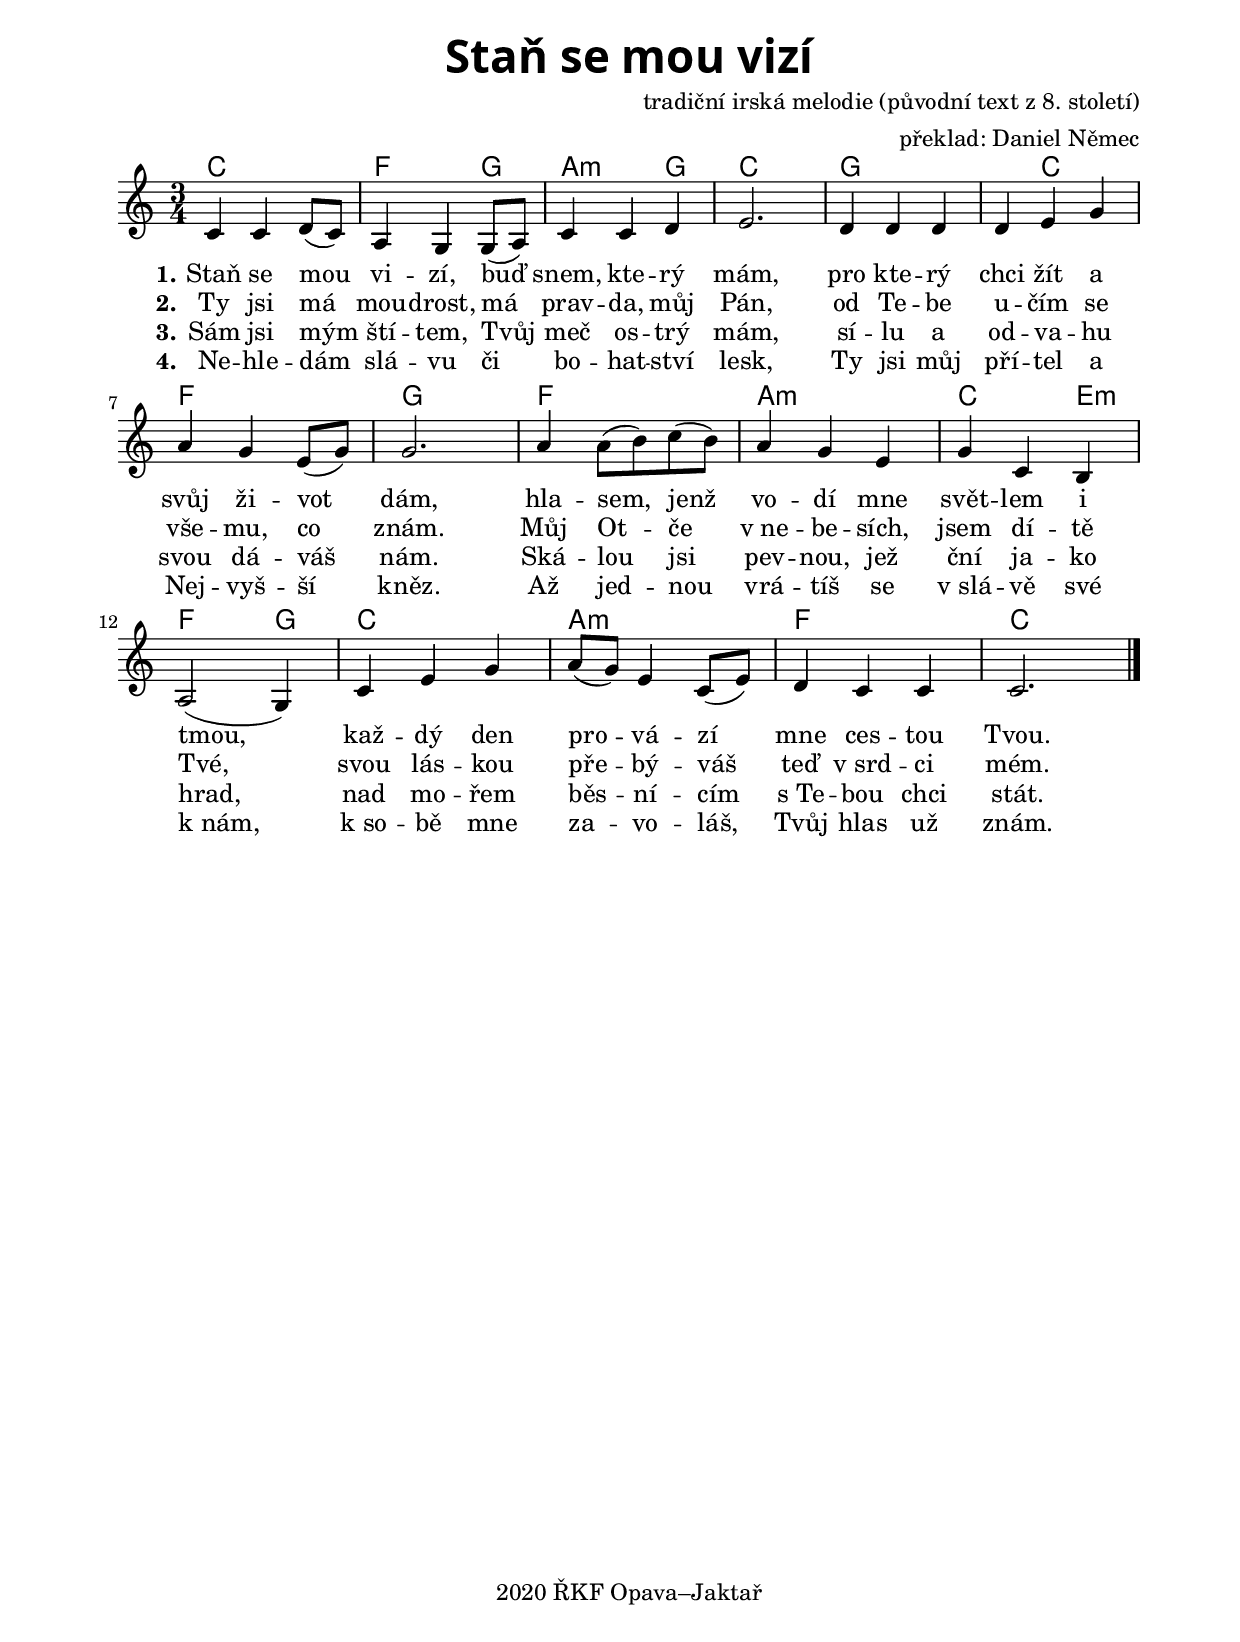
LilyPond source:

\version "2.16.2"

\header {
  title = \markup
  \override #'(font-name . "Alegreya Sans Black")
  \override #'(font-size . 6)
  "Staň se mou vizí"
  composer = "tradiční irská melodie (původní text z 8. století)"
  arranger = "překlad: Daniel Němec"
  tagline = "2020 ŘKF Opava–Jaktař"
}

%#(set-global-staff-size 19)

\paper {
  system-system-spacing #'minimum-distance = #15
  
  top-margin = 1.5\cm
  left-margin = 2\cm
  right-margin = 1.7\cm
  bottom-margin = 1.5\cm
  indent = 0\cm
  %ragged-last = ##t
  %print-all-headers = ##t
}

global = {
  %\override Staff.TimeSignature #'stencil = ##f % hide time signature
  \time 3/4
  %\tempo 4 = 115
  \key c \major
  %\set Timing.beamExceptions = #'()
  %\set Timing.baseMoment = #(ly:make-moment 1 4)
  %\set Timing.beatStructure = #'(1 1 1 1)
}

soprano = \relative c' {
  \global
  c4 c d8( c)
  a4 g g8( a)
  c4 c d
  e2.
  d4 d d
  d e g
  a g e8( g)
  g2.
  a4 a8( b) c( b)
  a4 g e
  g c, b
  a2( g4)
  c4 e g
  a8( g) e4 c8( e)
  d4 c c
  c2.
  \bar "|."
}

verse_one = \lyricmode {
  \set stanza = "1."
  Staň se mou vi -- zí,
  buď snem, kte -- rý mám,
  pro kte -- rý chci žít
  a svůj ži -- vot dám,
  hla -- sem, jenž vo -- dí mne
  svět -- lem i tmou,
  kaž -- dý den pro -- vá -- zí
  mne ces -- tou Tvou.
}
verse_two = \lyricmode {
  \set stanza = "2."
  Ty jsi má mou -- drost,
  má prav -- da, můj Pán,
  od Te -- be u -- čím se
  vše -- mu, co znám.
  Můj Ot -- če "v ne" -- be -- sích,
  jsem dí -- tě Tvé,
  svou lás -- kou pře -- bý -- váš
  teď "v srd" -- ci mém.
}
verse_three = \lyricmode {
  \set stanza = "3."
  Sám jsi mým ští -- tem,
  Tvůj meč os -- trý mám,
  sí -- lu a od -- va -- hu
  svou dá -- váš nám.
  Ská -- lou jsi pev -- nou,
  jež ční ja -- ko hrad,
  nad mo -- řem běs -- ní -- cím
  "s Te" -- bou chci stát.
}
verse_four = \lyricmode {
  \set stanza = "4."
  Ne -- hle -- dám slá -- vu
  či bo -- hat -- ství lesk,
  Ty jsi můj pří -- tel a
  Nej -- vyš -- ší kněz.
  Až jed -- nou vrá -- tíš se
  "v slá" -- vě své "k nám,"
  "k so" -- bě mne za -- vo -- láš,
  Tvůj hlas už znám.
}

songChords = \chordmode {
  \germanChords
  c2.
  f2 g4
  a2:m g4
  c2.
  g1 c2
  f2.
  g2.
  f2.
  a2.:m
  c2 e4:m
  f2 g4
  c2.
  a2.:m
  f2.
  c2.
}


\score {
  <<
    \new ChordNames \with {
      %\override ChordName #'font-name = "Alegreya Sans"
      %\override ChordName #'font-size = 2
    } \songChords
    \new Staff \new Voice = "soprano" { \soprano }
    \new Lyrics \lyricsto "soprano" \verse_one
    \new Lyrics \lyricsto "soprano" \verse_two
    \new Lyrics \lyricsto "soprano" \verse_three
    \new Lyrics \lyricsto "soprano" \verse_four
  >>
  \layout {
    \context {
      %\Score \override SpacingSpanner #'base-shortest-duration = #(ly:make-moment 1 8)
      %\override LyricText #'font-size = #1  
    }
  }
  \midi { }
}